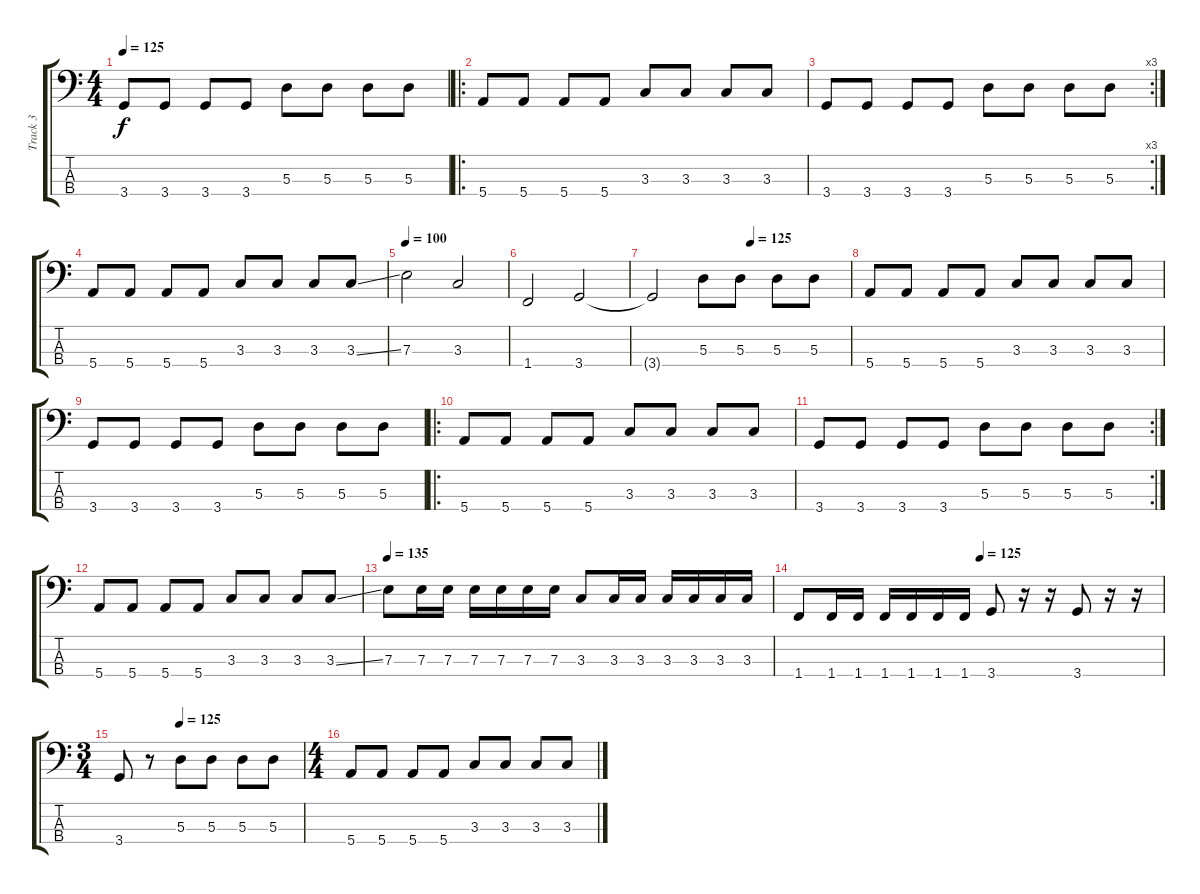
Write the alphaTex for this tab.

\track ("Track 3" "Track 3") {instrument electricbasspick}
\staff {score tabs}
\tuning (G2 D2 A1 E1) {hide}
\ts (4 4)
\tempo 125
\clef f4
\ks c
3.4.8{dy f} 3.4.8 3.4.8 3.4.8 5.3.8 5.3.8 5.3.8 5.3.8 |
\ro
5.4.8 5.4.8 5.4.8 5.4.8 3.3.8 3.3.8 3.3.8 3.3.8 |
\rc 3
3.4.8 3.4.8 3.4.8 3.4.8 5.3.8 5.3.8 5.3.8 5.3.8 |
5.4.8 5.4.8 5.4.8 5.4.8 3.3.8 3.3.8 3.3.8 3.3{ss}.8 |
\tempo 100
7.3.2 3.3.2 |
1.4.2 3.4.2 |
\tempo (125 0.5)
3.4{t}.2 5.3.8 5.3.8 5.3.8 5.3.8 |
5.4.8 5.4.8 5.4.8 5.4.8 3.3.8 3.3.8 3.3.8 3.3.8 |
3.4.8 3.4.8 3.4.8 3.4.8 5.3.8 5.3.8 5.3.8 5.3.8 |
\ro
5.4.8 5.4.8 5.4.8 5.4.8 3.3.8 3.3.8 3.3.8 3.3.8 |
\rc 2
3.4.8 3.4.8 3.4.8 3.4.8 5.3.8 5.3.8 5.3.8 5.3.8 |
5.4.8 5.4.8 5.4.8 5.4.8 3.3.8 3.3.8 3.3.8 3.3{ss}.8 |
\tempo 135
7.3.8 7.3.16 7.3.16 7.3.16 7.3.16 7.3.16 7.3.16 3.3.8 3.3.16 3.3.16 3.3.16 3.3.16 3.3.16 3.3.16 |
\tempo (125 0.5)
1.4.8 1.4.16 1.4.16 1.4.16 1.4.16 1.4.16 1.4.16 3.4.8 r.16 r.16 3.4.8 r.16 r.16 |
\ts (3 4)
\tempo (125 0.3333333333333333)
3.4.8 r.8 5.3.8 5.3.8 5.3.8 5.3.8 |
\ts (4 4)
5.4.8 5.4.8 5.4.8 5.4.8 3.3.8 3.3.8 3.3.8 3.3.8
